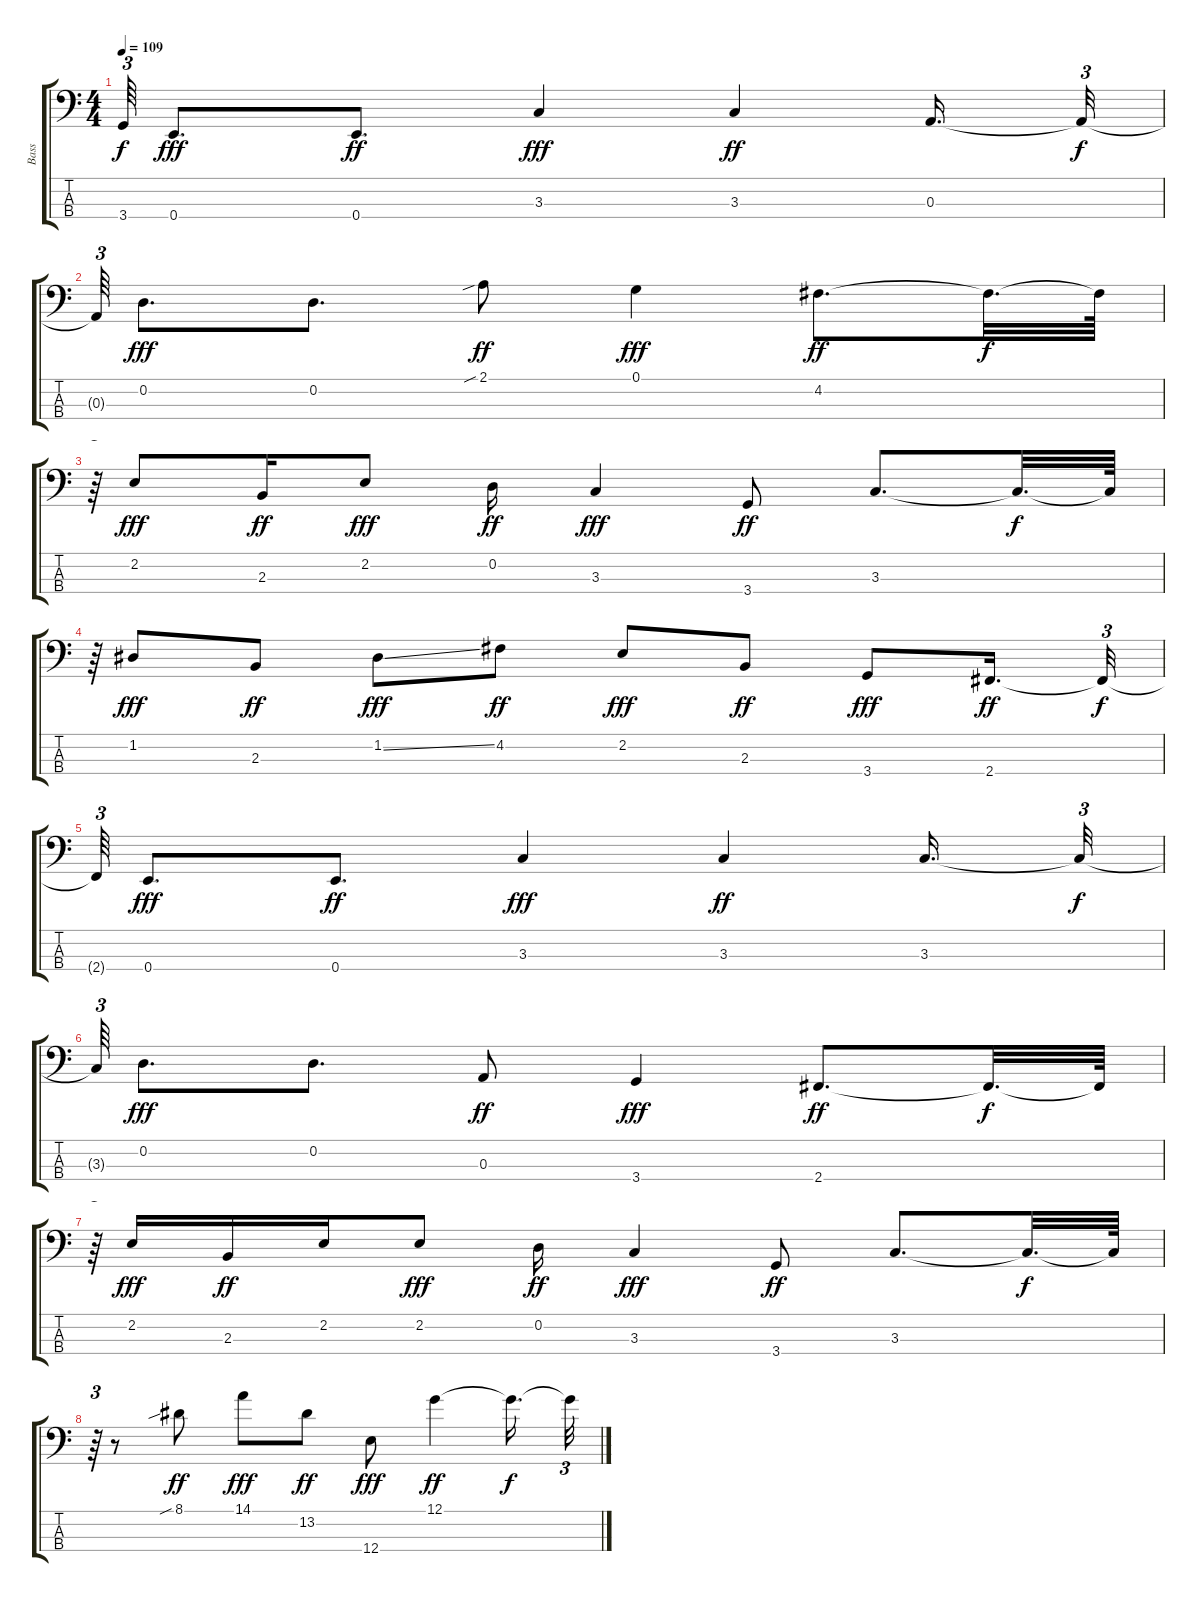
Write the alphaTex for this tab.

\track ("Bass" "Bass") {instrument acousticguitarnylon}
\staff {score tabs}
\tuning (G2 D2 A1 E1) {hide}
\ts (4 4)
\tempo 109
\clef f4
\ks c
3.4{t}.64{tu (3 2) dy f} 0.4.8{d dy fff} 0.4.8{d dy ff} 3.3.4{dy fff} 3.3.4{dy ff} 0.3.16{d} 0.3{t}.32{tu (3 2) dy f} |
0.3{t}.64{tu (3 2)} 0.2.8{d dy fff} 0.2.8{d} 2.1{sib}.8{dy ff} 0.1.4{dy fff} 4.2.8{d dy ff} 4.2{t}.32{d dy f} 4.2{t}.64 |
r.64{tu (3 2)} 2.2.8{dy fff} 2.3.16{dy ff} 2.2.8{dy fff} 0.2.16{dy ff} 3.3.4{dy fff} 3.4.8{dy ff} 3.3.8{d} 3.3{t}.32{d dy f} 3.3{t}.64 |
r.64{tu (3 2)} 1.2.8{dy fff} 2.3.8{dy ff} 1.2{ss}.8{dy fff} 4.2.8{dy ff} 2.2.8{dy fff} 2.3.8{dy ff} 3.4.8{dy fff} 2.4.16{d dy ff} 2.4{t}.32{tu (3 2) dy f} |
2.4{t}.64{tu (3 2)} 0.4.8{d dy fff} 0.4.8{d dy ff} 3.3.4{dy fff} 3.3.4{dy ff} 3.3.16{d} 3.3{t}.32{tu (3 2) dy f} |
3.3{t}.64{tu (3 2)} 0.2.8{d dy fff} 0.2.8{d} 0.3.8{dy ff} 3.4.4{dy fff} 2.4.8{d dy ff} 2.4{t}.32{d dy f} 2.4{t}.64 |
r.64{tu (3 2)} 2.2.16{dy fff} 2.3.16{dy ff} 2.2.16 2.2.8{dy fff} 0.2.16{dy ff} 3.3.4{dy fff} 3.4.8{dy ff} 3.3.8{d} 3.3{t}.32{d dy f} 3.3{t}.64 |
r.64{tu (3 2)} r.8 8.1{sib}.8{dy ff} 14.1.8{dy fff} 13.2.8{dy ff} 12.4.8{dy fff} 12.1.4{dy ff} 12.1{t}.16{d dy f} 12.1{t}.32{tu (3 2)}
